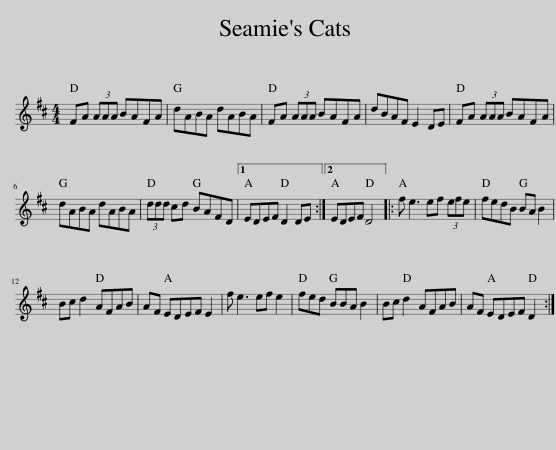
X:1
L:1/8
M:4/4
I:linebreak $
K:D
V:1 treble
V:1
 FA (3AAA BAFA | dABA dABA | FA (3AAA BAFA | dBAF E2 DE | FA (3AAA BAFA |$ %5
 dABA dABA | (3ddd cd BAFD |1 EDEF D2 DE :|2 EDEF D4 |: f e3 ef (3efe | %10
 fedB BA B2 |$ Bc d2 AFAB | AF EDEF E2 | f e3 ef e2 | fed BBA B2 | %15
 Bc d2 AFAB | AF EDEF D2 :| %17
